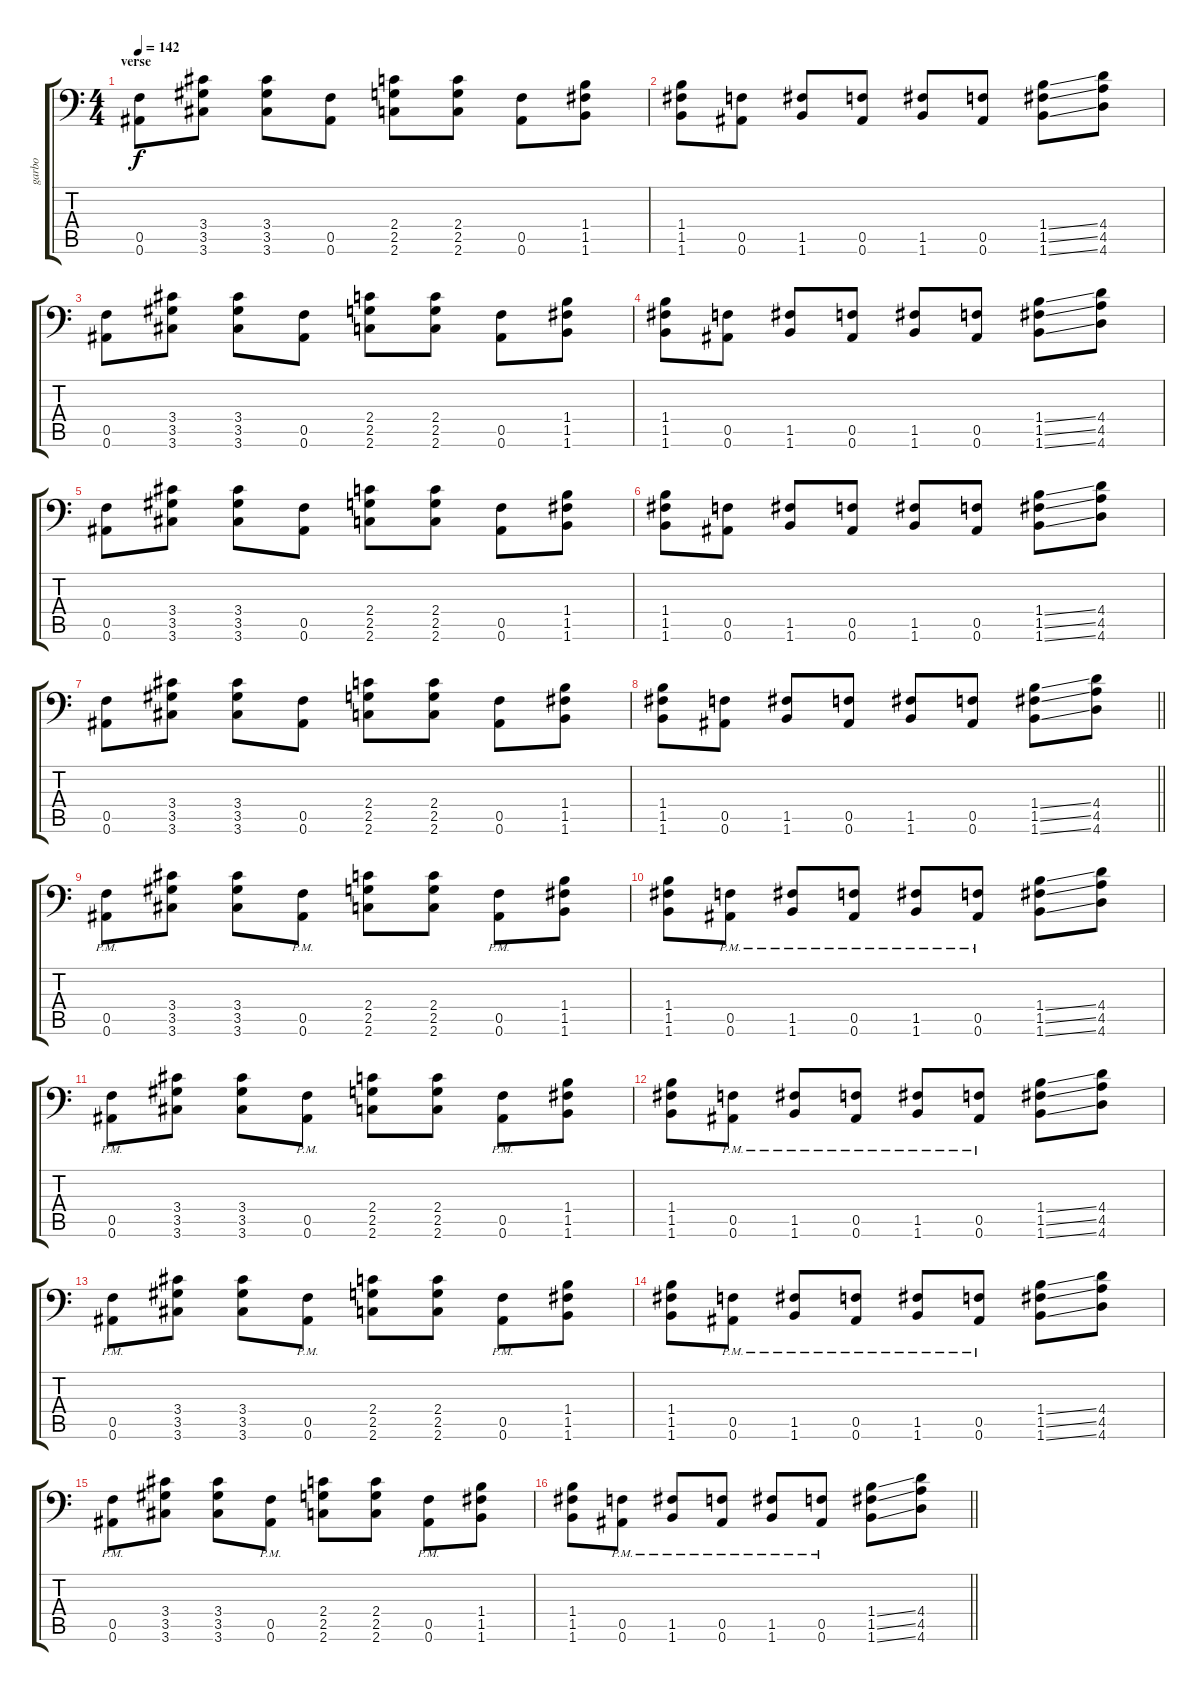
\track ("garbo" "garbo") {instrument overdrivenguitar}
\staff {score tabs}
\tuning (C4 G3 Eb3 Bb2 F2 Bb1) {hide}
\ts (4 4)
\section ("" "verse")
\tempo 142
\clef f4
\ks c
(0.5 0.6).8{dy f} (3.4 3.5 3.6).8 (3.4 3.5 3.6).8 (0.5 0.6).8 (2.4 2.5 2.6).8 (2.4 2.5 2.6).8 (0.5 0.6).8 (1.4 1.5 1.6).8 |
(1.4 1.5 1.6).8 (0.5 0.6).8 (1.5 1.6).8 (0.5 0.6).8 (1.5 1.6).8 (0.5 0.6).8 (1.4{ss} 1.5{ss} 1.6{ss}).8 (4.4 4.5 4.6).8 |
(0.5 0.6).8 (3.4 3.5 3.6).8 (3.4 3.5 3.6).8 (0.5 0.6).8 (2.4 2.5 2.6).8 (2.4 2.5 2.6).8 (0.5 0.6).8 (1.4 1.5 1.6).8 |
(1.4 1.5 1.6).8 (0.5 0.6).8 (1.5 1.6).8 (0.5 0.6).8 (1.5 1.6).8 (0.5 0.6).8 (1.4{ss} 1.5{ss} 1.6{ss}).8 (4.4 4.5 4.6).8 |
(0.5 0.6).8 (3.4 3.5 3.6).8 (3.4 3.5 3.6).8 (0.5 0.6).8 (2.4 2.5 2.6).8 (2.4 2.5 2.6).8 (0.5 0.6).8 (1.4 1.5 1.6).8 |
(1.4 1.5 1.6).8 (0.5 0.6).8 (1.5 1.6).8 (0.5 0.6).8 (1.5 1.6).8 (0.5 0.6).8 (1.4{ss} 1.5{ss} 1.6{ss}).8 (4.4 4.5 4.6).8 |
(0.5 0.6).8 (3.4 3.5 3.6).8 (3.4 3.5 3.6).8 (0.5 0.6).8 (2.4 2.5 2.6).8 (2.4 2.5 2.6).8 (0.5 0.6).8 (1.4 1.5 1.6).8 |
\barLineRight lightlight
(1.4 1.5 1.6).8 (0.5 0.6).8 (1.5 1.6).8 (0.5 0.6).8 (1.5 1.6).8 (0.5 0.6).8 (1.4{ss} 1.5{ss} 1.6{ss}).8 (4.4 4.5 4.6).8 |
(0.5{pm} 0.6{pm}).8 (3.4 3.5 3.6).8 (3.4 3.5 3.6).8 (0.5{pm} 0.6{pm}).8 (2.4 2.5 2.6).8 (2.4 2.5 2.6).8 (0.5{pm} 0.6{pm}).8 (1.4 1.5 1.6).8 |
(1.4 1.5 1.6).8 (0.5{pm} 0.6{pm}).8 (1.5{pm} 1.6{pm}).8 (0.5{pm} 0.6{pm}).8 (1.5{pm} 1.6{pm}).8 (0.5{pm} 0.6{pm}).8 (1.4{ss} 1.5{ss} 1.6{ss}).8 (4.4 4.5 4.6).8 |
(0.5{pm} 0.6{pm}).8 (3.4 3.5 3.6).8 (3.4 3.5 3.6).8 (0.5{pm} 0.6{pm}).8 (2.4 2.5 2.6).8 (2.4 2.5 2.6).8 (0.5{pm} 0.6{pm}).8 (1.4 1.5 1.6).8 |
(1.4 1.5 1.6).8 (0.5{pm} 0.6{pm}).8 (1.5{pm} 1.6{pm}).8 (0.5{pm} 0.6{pm}).8 (1.5{pm} 1.6{pm}).8 (0.5{pm} 0.6{pm}).8 (1.4{ss} 1.5{ss} 1.6{ss}).8 (4.4 4.5 4.6).8 |
(0.5{pm} 0.6{pm}).8 (3.4 3.5 3.6).8 (3.4 3.5 3.6).8 (0.5{pm} 0.6{pm}).8 (2.4 2.5 2.6).8 (2.4 2.5 2.6).8 (0.5{pm} 0.6{pm}).8 (1.4 1.5 1.6).8 |
(1.4 1.5 1.6).8 (0.5{pm} 0.6{pm}).8 (1.5{pm} 1.6{pm}).8 (0.5{pm} 0.6{pm}).8 (1.5{pm} 1.6{pm}).8 (0.5{pm} 0.6{pm}).8 (1.4{ss} 1.5{ss} 1.6{ss}).8 (4.4 4.5 4.6).8 |
(0.5{pm} 0.6{pm}).8 (3.4 3.5 3.6).8 (3.4 3.5 3.6).8 (0.5{pm} 0.6{pm}).8 (2.4 2.5 2.6).8 (2.4 2.5 2.6).8 (0.5{pm} 0.6{pm}).8 (1.4 1.5 1.6).8 |
\barLineRight lightlight
(1.4 1.5 1.6).8 (0.5{pm} 0.6{pm}).8 (1.5{pm} 1.6{pm}).8 (0.5{pm} 0.6{pm}).8 (1.5{pm} 1.6{pm}).8 (0.5{pm} 0.6{pm}).8 (1.4{ss} 1.5{ss} 1.6{ss}).8 (4.4 4.5 4.6).8
